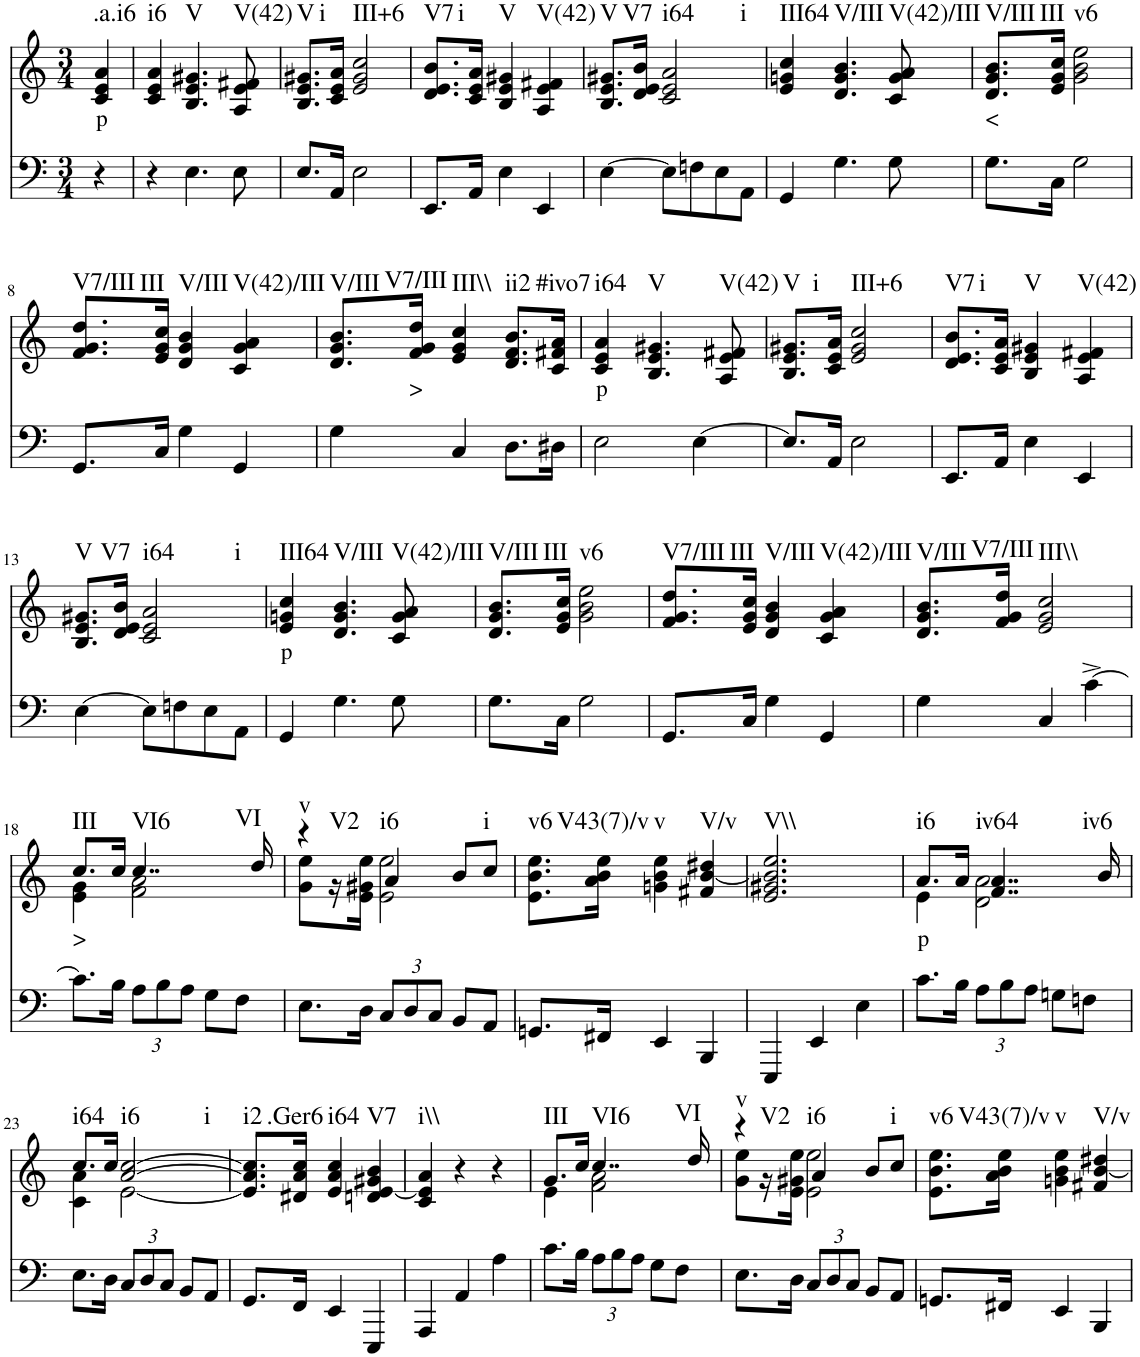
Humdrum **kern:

**kern	**kern	**text	**harte
*part2	*part1	*part1	*part1
*staff2	*staff1	*staff1	*
*I"Piano	*I"Piano	*	*
*I'Pno	*I'Pno	*	*
*clefF4	*clefG2	*	*
*k[]	*k[]	*	*
*M3/4	*M3/4	*	*
=1	=1	=1	=1
!	!	!LO:LY:b	!LO:H:kt=.a.i6
4r	4c/ 4e/ 4a/	p	N
=2	=2	=2	=2
!	!	!	!LO:H:kt=i6
4r	4c/ 4e/ 4a/	.	N
!	!	!	!LO:H:kt=V
4.E\	4.B/ 4.e/ 4.g#X/	.	N
!	!	!	!LO:H:kt=V(42)
8E\	8A/ 8e/ 8f#X/	.	N
=3	=3	=3	=3
!	!	!	!LO:H:n=1:kt=V
!	!	!	!LO:H:n=2:kt=i
8.E/L	8.B/ 8.e/ 8.g#X/L	.	N N
16AA/Jk	16c/ 16e/ 16a/Jk	.	.
!	!	!	!LO:H:kt=III+6
2E\	2e/ 2g#/ 2cc/	.	N
=4	=4	=4	=4
!	!	!	!LO:H:n=1:kt=V7
!	!	!	!LO:H:n=2:kt=i
8.EE/L	8.d/ 8.e/ 8.b/L	.	N N
16AA/Jk	16c/ 16e/ 16a/Jk	.	.
!	!	!	!LO:H:kt=V
4E\	4B/ 4e/ 4g#X/	.	N
!	!	!	!LO:H:kt=V(42)
4EE/	4A/ 4e/ 4f#X/	.	N
=5	=5	=5	=5
!	!	!	!LO:H:n=1:kt=V
!	!	!	!LO:H:n=2:kt=V7
[4E\	8.B/ 8.e/ 8.g#X/L	.	N N
.	16d/ 16e/ 16b/Jk	.	.
!	!	!	!LO:H:n=1:kt=i64
!	!	!	!LO:H:n=2:kt=i
8E\L]	2c/ 2e/ 2a/	.	N N
8Fn\	.	.	.
8E\	.	.	.
8AA\J	.	.	.
=6	=6	=6	=6
!	!	!	!LO:H:kt=III64
4GG/	4e/ 4gn/ 4cc/	.	N
!	!	!	!LO:H:kt=V/III
4.G\	4.d/ 4.g/ 4.b/	.	N
!	!	!	!LO:H:kt=V(42)/III
8G\	8c/ 8g/ 8a/	.	N
=7	=7	=7	=7
!	!	!LO:LY:b	!LO:H:n=1:kt=V/III
!	!	!	!LO:H:n=2:kt=III
8.G\L	8.d/ 8.g/ 8.b/L	<	N N
16C\Jk	16e/ 16g/ 16cc/Jk	.	.
!	!	!	!LO:H:kt=v6
2G\	2g\ 2b\ 2ee\	.	N
!!LO:LB:g=z
=8	=8	=8	=8
!	!	!	!LO:H:n=1:kt=V7/III
!	!	!	!LO:H:n=2:kt=III
8.GG/L	8.f/ 8.g/ 8.dd/L	.	N N
16C/Jk	16e/ 16g/ 16cc/Jk	.	.
!	!	!	!LO:H:kt=V/III
4G\	4d/ 4g/ 4b/	.	N
!	!	!	!LO:H:kt=V(42)/III
4GG/	4c/ 4g/ 4a/	.	N
=9	=9	=9	=9
!	!	!	!LO:H:n=1:kt=V/III
!	!	!	!LO:H:n=2:kt=V7/III
4G\	8.d/ 8.g/ 8.b/L	.	N N
!	!	!LO:LY:b	!
.	16f/ 16g/ 16dd/Jk	>	.
!	!	!	!LO:H:kt=III\\
4C/	4e/ 4g/ 4cc/	.	N
!	!	!	!LO:H:n=1:kt=ii2
!	!	!	!LO:H:n=2:kt=#ivo7
8.D\L	8.d/ 8.f/ 8.b/L	.	N N
16D#X\Jk	16c/ 16f#X/ 16a/Jk	.	.
=10	=10	=10	=10
!	!	!LO:LY:b	!LO:H:kt=i64
2E\	4c/ 4e/ 4a/	p	N
!	!	!	!LO:H:kt=V
.	4.B/ 4.e/ 4.g#X/	.	N
[4E\	.	.	.
!	!	!	!LO:H:kt=V(42)
.	8A/ 8e/ 8f#X/	.	N
=11	=11	=11	=11
!	!	!	!LO:H:n=1:kt=V
!	!	!	!LO:H:n=2:kt=i
8.E/L]	8.B/ 8.e/ 8.g#X/L	.	N N
16AA/Jk	16c/ 16e/ 16a/Jk	.	.
!	!	!	!LO:H:kt=III+6
2E\	2e/ 2g#/ 2cc/	.	N
=12	=12	=12	=12
!	!	!	!LO:H:n=1:kt=V7
!	!	!	!LO:H:n=2:kt=i
8.EE/L	8.d/ 8.e/ 8.b/L	.	N N
16AA/Jk	16c/ 16e/ 16a/Jk	.	.
!	!	!	!LO:H:kt=V
4E\	4B/ 4e/ 4g#X/	.	N
!	!	!	!LO:H:kt=V(42)
4EE/	4A/ 4e/ 4f#X/	.	N
!!LO:LB:g=z
=13	=13	=13	=13
!	!	!	!LO:H:n=1:kt=V
!	!	!	!LO:H:n=2:kt=V7
[4E\	8.B/ 8.e/ 8.g#X/L	.	N N
.	16d/ 16e/ 16b/Jk	.	.
!	!	!	!LO:H:n=1:kt=i64
!	!	!	!LO:H:n=2:kt=i
8E\L]	2c/ 2e/ 2a/	.	N N
8Fn\	.	.	.
8E\	.	.	.
8AA\J	.	.	.
=14	=14	=14	=14
!	!	!LO:LY:b	!LO:H:kt=III64
4GG/	4e/ 4gn/ 4cc/	p	N
!	!	!	!LO:H:kt=V/III
4.G\	4.d/ 4.g/ 4.b/	.	N
!	!	!	!LO:H:kt=V(42)/III
8G\	8c/ 8g/ 8a/	.	N
=15	=15	=15	=15
!	!	!	!LO:H:n=1:kt=V/III
!	!	!	!LO:H:n=2:kt=III
8.G\L	8.d/ 8.g/ 8.b/L	.	N N
16C\Jk	16e/ 16g/ 16cc/Jk	.	.
!	!	!	!LO:H:kt=v6
2G\	2g\ 2b\ 2ee\	.	N
=16	=16	=16	=16
!	!	!	!LO:H:n=1:kt=V7/III
!	!	!	!LO:H:n=2:kt=III
8.GG/L	8.f/ 8.g/ 8.dd/L	.	N N
16C/Jk	16e/ 16g/ 16cc/Jk	.	.
!	!	!	!LO:H:kt=V/III
4G\	4d/ 4g/ 4b/	.	N
!	!	!	!LO:H:kt=V(42)/III
4GG/	4c/ 4g/ 4a/	.	N
=17	=17	=17	=17
!	!	!	!LO:H:n=1:kt=V/III
!	!	!	!LO:H:n=2:kt=V7/III
4G\	8.d/ 8.g/ 8.b/L	.	N N
.	16f/ 16g/ 16dd/Jk	.	.
!	!	!	!LO:H:kt=III\\
4C/	2e/ 2g/ 2cc/	.	N
[4c^\	.	.	.
!!LO:LB:g=z
=18	=18	=18	=18
*	*^	*	*
!	!	!	!LO:LY:b	!LO:H:kt=III
8.c\L]	8.cc/L	4e\ 4g\	>	N
16B\Jk	16cc/Jk	.	.	.
*Xbrackettup	*	*	*	*
!	!	!	!	!LO:H:n=1:kt=VI6
!	!	!	!	!LO:H:n=2:kt=VI
12A\L	4..cc/	2f\ 2a\	.	N N
12B\	.	.	.	.
12A\J	.	.	.	.
8G\L	.	.	.	.
8F\J	.	.	.	.
.	16dd/	.	.	.
=19	=19	=19	=19	=19
!	!	!	!	!LO:H:n=1:kt=v
!	!	!	!	!LO:H:n=2:kt=V2
8.E\L	4r	8g\ 8ee\L	.	N N
.	.	16r	.	.
16D\Jk	.	16e\ 16g#X\ 16ee\JJ	.	.
!	!	!	!	!LO:H:kt=i6
12C/L	4a/	2e\ 2ee\	.	N
12D/	.	.	.	.
12C/J	.	.	.	.
8BB/L	8b/L	.	.	.
!	!	!	!	!LO:H:kt=i
8AA/J	8cc/J	.	.	N
*	*v	*v	*	*
=20	=20	=20	=20
!	!	!	!LO:H:n=1:kt=v6
!	!	!	!LO:H:n=2:kt=V43(7)/v
8.GGn/L	8.e\ 8.b\ 8.ee\L	.	N N
16FF#X/Jk	16a\ 16b\ 16ee\Jk	.	.
!	!	!	!LO:H:kt=v
4EE/	4gn\ 4b\ 4ee\	.	N
!	!	!	!LO:H:kt=V/v
4BBB/	4f#X/ [4b/ 4dd#X/	.	N
=21	=21	=21	=21
!	!	!	!LO:H:kt=V\\
4EEE/	2.e/ 2.g#X/ 2.b/] 2.ee/	.	N
4EE/	.	.	.
4E\	.	.	.
=22	=22	=22	=22
*	*^	*	*
!	!	!	!LO:LY:b	!LO:H:kt=i6
8.c\L	8.a/L	4e\	p	N
16B\Jk	16a/Jk	.	.	.
!	!	!	!	!LO:H:n=1:kt=iv64
!	!	!	!	!LO:H:n=2:kt=iv6
12A\L	4..f/ 4..a/	2d\ 2a\	.	N N
12B\	.	.	.	.
12A\J	.	.	.	.
8Gn\L	.	.	.	.
8Fn\J	.	.	.	.
.	16b/	.	.	.
!!LO:LB:g=z	!!
=23	=23	=23	=23	=23
!	!	!	!	!LO:H:kt=i64
8.E\L	8.cc/L	4c\ 4a\	.	N
16D\Jk	16cc/Jk	.	.	.
!	!	!	!	!LO:H:n=1:kt=i6
!	!	!	!	!LO:H:n=2:kt=i
12C/L	[2a/ [2cc/	[2e\	.	N N
12D/	.	.	.	.
12C/J	.	.	.	.
8BB/L	.	.	.	.
8AA/J	.	.	.	.
*	*v	*v	*	*
=24	=24	=24	=24
!	!	!	!LO:H:n=1:kt=i2
!	!	!	!LO:H:n=2:kt=.Ger6
8.GG/L	8.e/] 8.a/] 8.cc/]L	.	N N
16FF/Jk	16d#X/ 16a/ 16cc/Jk	.	.
!	!	!	!LO:H:kt=i64
4EE/	4e/ 4a/ 4cc/	.	N
!	!	!	!LO:H:kt=V7
4EEE/	4dn/ [4e/ 4g#X/ 4b/	.	N
=25	=25	=25	=25
!	!	!	!LO:H:kt=i\\
4AAA/	4c/ 4e/] 4a/	.	N
4AA/	4r	.	.
4A\	4r	.	.
=26	=26	=26	=26
*	*^	*	*
!	!	!	!	!LO:H:kt=III
8.c\L	8.g/L	4e\	.	N
16B\Jk	16cc/Jk	.	.	.
!	!	!	!	!LO:H:n=1:kt=VI6
!	!	!	!	!LO:H:n=2:kt=VI
12A\L	4..cc/	2f\ 2a\	.	N N
12B\	.	.	.	.
12A\J	.	.	.	.
8G\L	.	.	.	.
8F\J	.	.	.	.
.	16dd/	.	.	.
=27	=27	=27	=27	=27
!	!	!	!	!LO:H:n=1:kt=v
!	!	!	!	!LO:H:n=2:kt=V2
8.E\L	4r	8g\ 8ee\L	.	N N
.	.	16r	.	.
16D\Jk	.	16e\ 16g#X\ 16ee\JJ	.	.
!	!	!	!	!LO:H:kt=i6
12C/L	4a/	2e\ 2ee\	.	N
12D/	.	.	.	.
12C/J	.	.	.	.
8BB/L	8b/L	.	.	.
!	!	!	!	!LO:H:kt=i
8AA/J	8cc/J	.	.	N
*	*v	*v	*	*
=28	=28	=28	=28
!	!	!	!LO:H:n=1:kt=v6
!	!	!	!LO:H:n=2:kt=V43(7)/v
8.GGn/L	8.e\ 8.b\ 8.ee\L	.	N N
16FF#X/Jk	16a\ 16b\ 16ee\Jk	.	.
!	!	!	!LO:H:kt=v
4EE/	4gn\ 4b\ 4ee\	.	N
!	!	!	!LO:H:kt=V/v
4BBB/	4f#X/ [4b/ 4dd#X/	.	N
=	=	=	=
*-	*-	*-	*-
